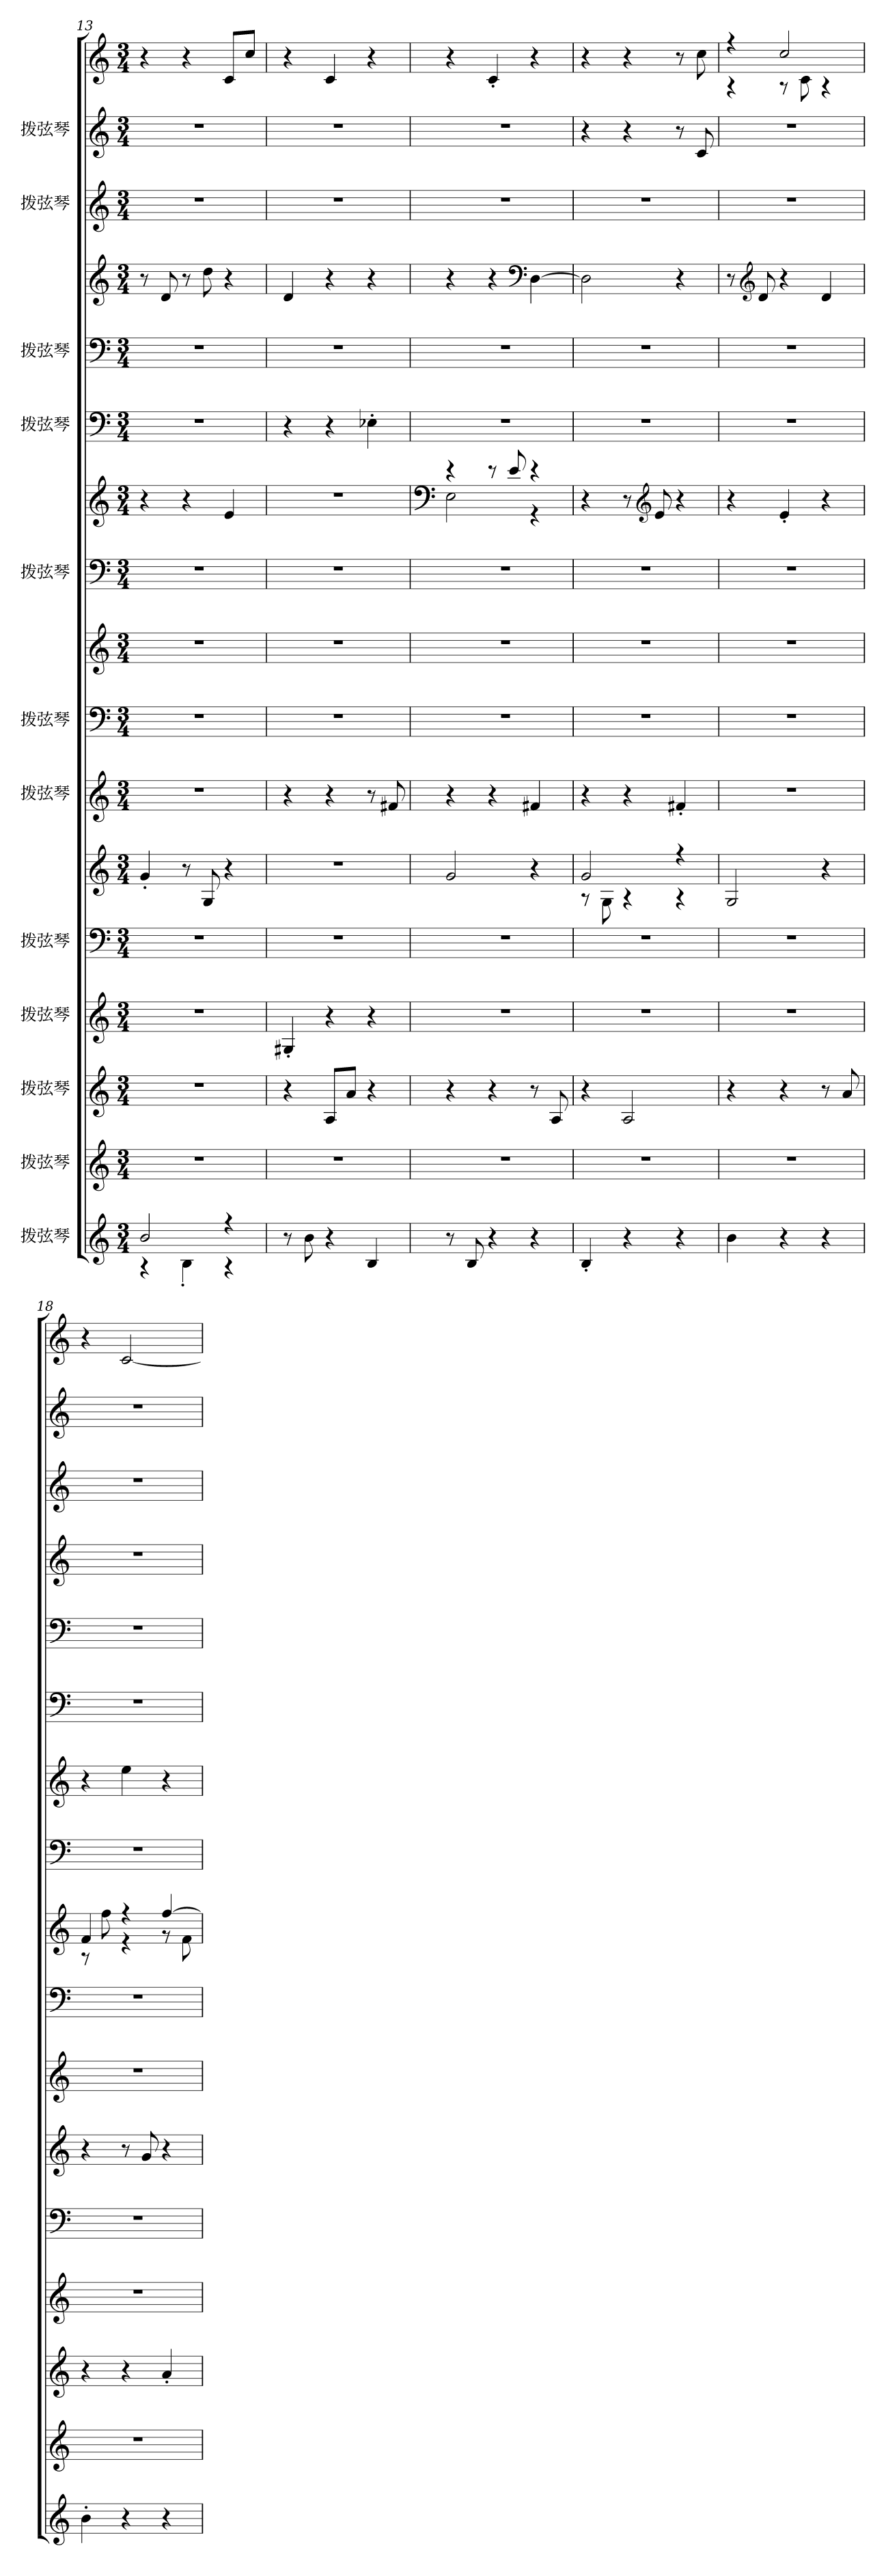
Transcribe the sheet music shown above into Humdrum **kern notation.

**kern	**kern	**kern	**kern	**kern	**kern	**kern	**kern	**kern	**kern	**kern	**kern	**kern	**kern	**kern	**kern	**kern
*part12	*part11	*part10	*part9	*part8	*part8	*part7	*part6	*part6	*part5	*part5	*part4	*part3	*part3	*part2	*part1	*part1
*staff17	*staff16	*staff15	*staff14	*staff13	*staff12	*staff11	*staff10	*staff9	*staff8	*staff7	*staff6	*staff5	*staff4	*staff3	*staff2	*staff1
*I"拨弦琴	*I"拨弦琴	*I"拨弦琴	*I"拨弦琴	*I"拨弦琴	*	*I"拨弦琴	*I"拨弦琴	*	*I"拨弦琴	*	*I"拨弦琴	*I"拨弦琴	*	*I"拨弦琴	*I"拨弦琴	*
*clefG2	*clefG2	*clefG2	*clefG2	*clefF4	*clefG2	*clefG2	*clefF4	*clefG2	*clefF4	*clefG2	*clefF4	*clefF4	*clefG2	*clefG2	*clefG2	*clefG2
*k[]	*k[]	*k[]	*k[]	*k[]	*k[]	*k[]	*k[]	*k[]	*k[]	*k[]	*k[]	*k[]	*k[]	*k[]	*k[]	*k[]
*M3/4	*M3/4	*M3/4	*M3/4	*M3/4	*M3/4	*M3/4	*M3/4	*M3/4	*M3/4	*M3/4	*M3/4	*M3/4	*M3/4	*M3/4	*M3/4	*M3/4
=13	=13	=13	=13	=13	=13	=13	=13	=13	=13	=13	=13	=13	=13	=13	=13	=13
*^	*	*	*	*	*	*	*	*	*	*	*	*	*	*	*	*
2b/	4r	2.r	2.r	2.r	2.r	4g'/	2.r	2.r	2.r	2.r	4r	2.r	2.r	8r	2.r	2.r	4r
.	.	.	.	.	.	.	.	.	.	.	.	.	.	8d/	.	.	.
.	4B'\	.	.	.	.	8r	.	.	.	.	4r	.	.	8r	.	.	4r
.	.	.	.	.	.	8G/	.	.	.	.	.	.	.	8dd\	.	.	.
4r	4r	.	.	.	.	4r	.	.	.	.	4e/	.	.	4r	.	.	8c/L
.	.	.	.	.	.	.	.	.	.	.	.	.	.	.	.	.	8cc/J
*v	*v	*	*	*	*	*	*	*	*	*	*	*	*	*	*	*	*
=14	=14	=14	=14	=14	=14	=14	=14	=14	=14	=14	=14	=14	=14	=14	=14	=14
8r	2.r	4r	4G#X'/	2.r	2.r	4r	2.r	2.r	2.r	2.r	4r	2.r	4d/	2.r	2.r	4r
8b\	.	.	.	.	.	.	.	.	.	.	.	.	.	.	.	.
4r	.	8A/L	4r	.	.	4r	.	.	.	.	4r	.	4r	.	.	4c/
.	.	8a/J	.	.	.	.	.	.	.	.	.	.	.	.	.	.
4B/	.	4r	4r	.	.	8r	.	.	.	.	4E-X'\	.	4r	.	.	4r
.	.	.	.	.	.	8f#X/	.	.	.	.	.	.	.	.	.	.
=15	=15	=15	=15	=15	=15	=15	=15	=15	=15	=15	=15	=15	=15	=15	=15	=15
*	*	*	*	*	*	*	*	*	*	*clefF4	*	*	*	*	*	*
*	*	*	*	*	*	*	*	*	*	*^	*	*	*	*	*	*
8r	2.r	4r	2.r	2.r	2g/	4r	2.r	2.r	2.r	4r	2E\	2.r	2.r	4r	2.r	2.r	4r
8B/	.	.	.	.	.	.	.	.	.	.	.	.	.	.	.	.	.
4r	.	4r	.	.	.	4r	.	.	.	8r	.	.	.	4r	.	.	4c'/
.	.	.	.	.	.	.	.	.	.	8e/	.	.	.	.	.	.	.
*	*	*	*	*	*	*	*	*	*	*	*	*	*	*clefF4	*	*	*
4r	.	8r	.	.	4r	4f#X/	.	.	.	4r	4r	.	.	[4D\	.	.	4r
.	.	8A/	.	.	.	.	.	.	.	.	.	.	.	.	.	.	.
*	*	*	*	*	*	*	*	*	*	*v	*v	*	*	*	*	*	*
!!LO:PB:g=z
=16	=16	=16	=16	=16	=16	=16	=16	=16	=16	=16	=16	=16	=16	=16	=16	=16
*	*	*	*	*	*^	*	*	*	*	*	*	*	*	*	*	*
4B'/	2.r	4r	2.r	2.r	2g/	8r	4r	2.r	2.r	2.r	4r	2.r	2.r	2D\]	2.r	4r	4r
.	.	.	.	.	.	8G\	.	.	.	.	.	.	.	.	.	.	.
4r	.	2A/	.	.	.	4r	4r	.	.	.	8r	.	.	.	.	4r	4r
*	*	*	*	*	*	*	*	*	*	*	*clefG2	*	*	*	*	*	*
.	.	.	.	.	.	.	.	.	.	.	8e/	.	.	.	.	.	.
4r	.	.	.	.	4r	4r	4f#X'/	.	.	.	4r	.	.	4r	.	8r	8r
.	.	.	.	.	.	.	.	.	.	.	.	.	.	.	.	8c/	8cc\
*	*	*	*	*	*v	*v	*	*	*	*	*	*	*	*	*	*	*
=17	=17	=17	=17	=17	=17	=17	=17	=17	=17	=17	=17	=17	=17	=17	=17	=17
*	*	*	*	*	*	*	*	*	*	*	*	*	*	*	*	*^
4b\	2.r	4r	2.r	2.r	2G/	2.r	2.r	2.r	2.r	4r	2.r	2.r	8r	2.r	2.r	4r	4r
*	*	*	*	*	*	*	*	*	*	*	*	*	*clefG2	*	*	*	*
.	.	.	.	.	.	.	.	.	.	.	.	.	8d/	.	.	.	.
4r	.	4r	.	.	.	.	.	.	.	4e'/	.	.	4r	.	.	2cc/	8r
.	.	.	.	.	.	.	.	.	.	.	.	.	.	.	.	.	8c\
4r	.	8r	.	.	4r	.	.	.	.	4r	.	.	4d/	.	.	.	4r
.	.	8a/	.	.	.	.	.	.	.	.	.	.	.	.	.	.	.
*	*	*	*	*	*	*	*	*	*	*	*	*	*	*	*	*v	*v
=18	=18	=18	=18	=18	=18	=18	=18	=18	=18	=18	=18	=18	=18	=18	=18	=18
*	*	*	*	*	*	*	*	*^	*	*	*	*	*	*	*	*
4b'\	2.r	4r	2.r	2.r	4r	2.r	2.r	4f/	8r	2.r	4r	2.r	2.r	2.r	2.r	2.r	4r
.	.	.	.	.	.	.	.	.	8ff\	.	.	.	.	.	.	.	.
4r	.	4r	.	.	8r	.	.	4r	4r	.	4ee\	.	.	.	.	.	[2c/
.	.	.	.	.	8g/	.	.	.	.	.	.	.	.	.	.	.	.
4r	.	4a'/	.	.	4r	.	.	[4ff/	8r	.	4r	.	.	.	.	.	.
.	.	.	.	.	.	.	.	.	8f\	.	.	.	.	.	.	.	.
*	*	*	*	*	*	*	*	*v	*v	*	*	*	*	*	*	*	*
=	=	=	=	=	=	=	=	=	=	=	=	=	=	=	=	=
*-	*-	*-	*-	*-	*-	*-	*-	*-	*-	*-	*-	*-	*-	*-	*-	*-
